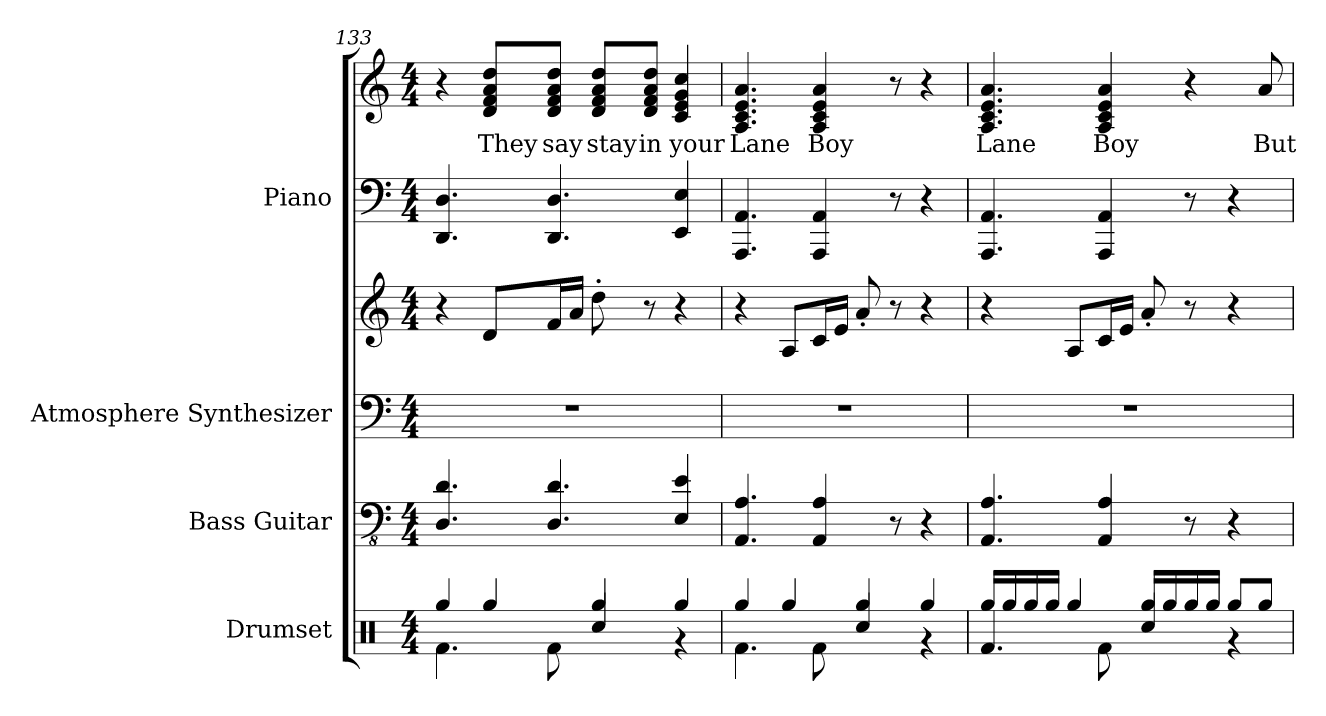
**kern	**kern	**kern	**kern	**kern	**kern	**text
*part4	*part3	*part2	*part2	*part1	*part1	*part1
*staff6	*staff5	*staff4	*staff3	*staff2	*staff1	*staff1
*I"Drumset	*I"Bass Guitar	*I"Atmosphere Synthesizer	*	*I"Piano	*	*
*I'Drs.	*I'B. Guit.	*I'Synth.	*	*I'Pno.	*	*
!!LO:PB:g=z
*clefX	*clefFv4	*clefF4	*clefG2	*clefF4	*clefG2	*
*k[]	*k[]	*k[]	*k[]	*k[]	*k[]	*
*M4/4	*M4/4	*M4/4	*M4/4	*M4/4	*M4/4	*
=133	=133	=133	=133	=133	=133	=133
*^	*	*	*	*	*	*
4Rgg/	4.Rf\	4.DD/ 4.D/	1r	4r	4.DD/ 4.D/	4r	.
4Rgg/	.	.	.	8d/L	.	8d/ 8f/ 8a/ 8dd/L	They
.	8Rf\	4.DD/ 4.D/	.	16f/L	4.DD/ 4.D/	8d/ 8f/ 8a/ 8dd/J	say
.	.	.	.	16a/JJ	.	.	.
4Rgg/	4Rcc/	.	.	8dd'\	.	8d/ 8f/ 8a/ 8dd/L	stay
.	.	.	.	8r	.	8d/ 8f/ 8a/ 8dd/J	in
4Rgg/	4r	4EE/ 4E/	.	4r	4EE/ 4E/	4c/ 4e/ 4g/ 4cc/	your
=134	=134	=134	=134	=134	=134	=134	=134
4Rgg/	4.Rf\	4.AAA/ 4.AA/	1r	4r	4.AAA/ 4.AA/	4.A/ 4.c/ 4.e/ 4.a/	Lane
4Rgg/	.	.	.	8A/L	.	.	.
.	8Rf\	4AAA/ 4AA/	.	16c/L	4AAA/ 4AA/	4A/ 4c/ 4e/ 4a/	Boy
.	.	.	.	16e/JJ	.	.	.
4Rgg/	4Rcc/	.	.	8a'/	.	.	.
.	.	8r	.	8r	8r	8r	.
4Rgg/	4r	4r	.	4r	4r	4r	.
=135	=135	=135	=135	=135	=135	=135	=135
16Rgg/LL	4.Rf/	4.AAA/ 4.AA/	1r	4r	4.AAA/ 4.AA/	4.A/ 4.c/ 4.e/ 4.a/	Lane
16Rgg/	.	.	.	.	.	.	.
16Rgg/	.	.	.	.	.	.	.
16Rgg/JJ	.	.	.	.	.	.	.
4Rgg/	.	.	.	8A/L	.	.	.
.	8Rf\	4AAA/ 4AA/	.	16c/L	4AAA/ 4AA/	4A/ 4c/ 4e/ 4a/	Boy
.	.	.	.	16e/JJ	.	.	.
16Rgg/LL	4Rcc/	.	.	8a'/	.	.	.
16Rgg/	.	.	.	.	.	.	.
16Rgg/	.	8r	.	8r	8r	4r	.
16Rgg/JJ	.	.	.	.	.	.	.
8Rgg/L	4r	4r	.	4r	4r	.	.
8Rgg/J	.	.	.	.	.	8a/	But
*v	*v	*	*	*	*	*	*
=	=	=	=	=	=	=
*-	*-	*-	*-	*-	*-	*-
